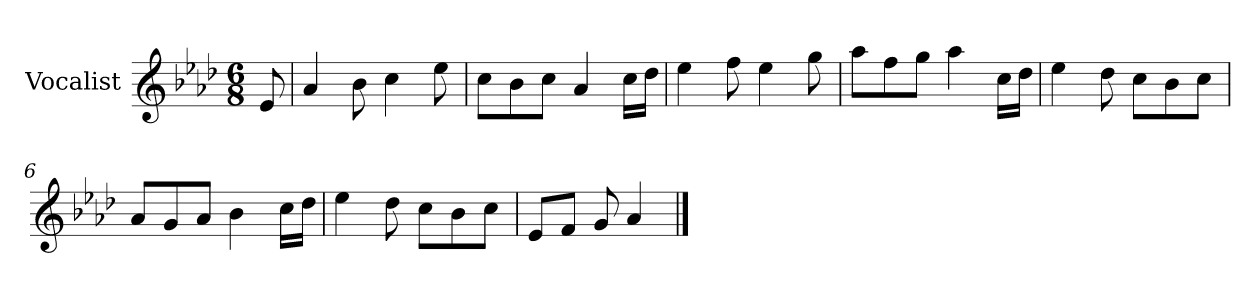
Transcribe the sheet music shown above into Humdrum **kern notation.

**kern
*part1
*staff1
*I"Vocalist
*k[b-e-a-d-]
*A-:
*M6/8
=
8e-
=1
4a-
8b-
4cc
8ee-
=2
8ccL
8b-
8ccJ
4a-
16ccLL
16dd-JJ
=3
4ee-
8ff
4ee-
8gg
=4
8aa-L
8ff
8ggJ
4aa-
16ccLL
16dd-JJ
=5
4ee-
8dd-
8ccL
8b-
8ccJ
=6
8a-L
8g
8a-J
4b-
16ccLL
16dd-JJ
=7
4ee-
8dd-
8ccL
8b-
8ccJ
=8
8e-L
8fJ
8g
4a-
==
*-
